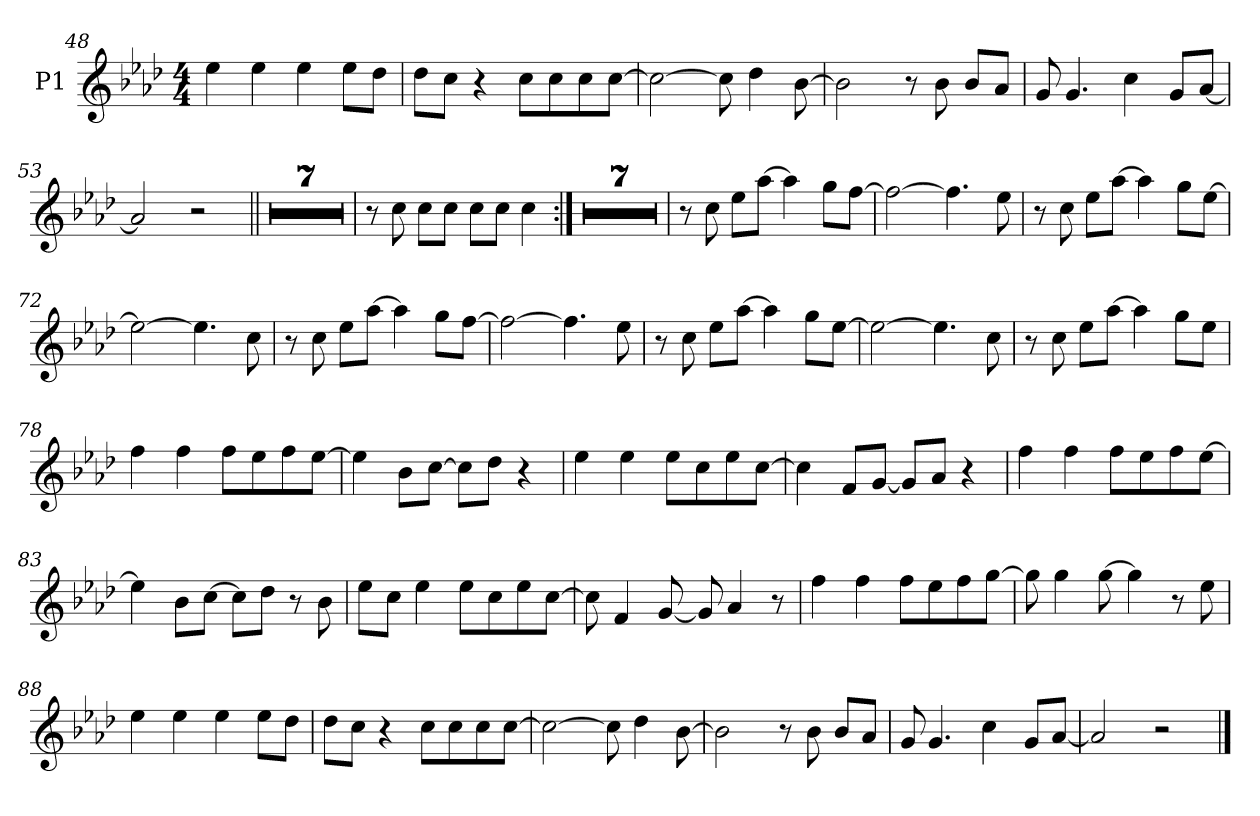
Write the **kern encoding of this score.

**kern
*part1
*staff1
*I"P1
*clefG2
*k[b-e-a-d-]
*f:
*M4/4
=48
4ee-\
4ee-\
4ee-\
8ee-\L
8dd-\J
!!LO:LB:g=z
=49
8dd-\L
8cc\J
4r
8cc\L
8cc\
8cc\
[>8cc\J
=50
2cc\_
8cc\]
4dd-\
[>8b-\
=51
2b-\]
8r
8b-\
8b-/L
8a-/J
=52
8g/
4.g/
4cc\
8g/L
[<8a-/J
=53
2a-/]
2r
=54||
1r
!!LO:PB:g=z
=55
1r
=56
1r
=57
1r
=58
1r
=59
1r
=60
1r
=61
8r
8cc\
8cc\L
8cc\J
8cc\L
8cc\J
4cc\
=62:|!
1r
=63
1r
!!LO:LB:g=z
=64
1r
=65
1r
=66
1r
=67
1r
=68
1r
=69
8r
8cc\
8ee-\L
[>8aa-\J
4aa-\]
8gg\L
[>8ff\J
=70
2ff\_
4.ff\]
8ee-\
!!LO:LB:g=z
=71
8r
8cc\
8ee-\L
[>8aa-\J
4aa-\]
8gg\L
[>8ee-\J
=72
2ee-\_
4.ee-\]
8cc\
=73
8r
8cc\
8ee-\L
[>8aa-\J
4aa-\]
8gg\L
[>8ff\J
=74
2ff\_
4.ff\]
8ee-\
=75
8r
8cc\
8ee-\L
[>8aa-\J
4aa-\]
8gg\L
[>8ee-\J
!!LO:LB:g=z
=76
2ee-\_
4.ee-\]
8cc\
=77
8r
8cc\
8ee-\L
[>8aa-\J
4aa-\]
8gg\L
8ee-\J
=78
4ff\
4ff\
8ff\L
8ee-\
8ff\
[>8ee-\J
=79
4ee-\]
8b-\L
[>8cc\J
8cc\L]
8dd-\J
4r
=80
4ee-\
4ee-\
8ee-\L
8cc\
8ee-\
[>8cc\J
!!LO:LB:g=z
=81
4cc\]
8f/L
[<8g/J
8g/L]
8a-/J
4r
=82
4ff\
4ff\
8ff\L
8ee-\
8ff\
[>8ee-\J
=83
4ee-\]
8b-\L
[>8cc\J
8cc\L]
8dd-\J
8r
8b-\
=84
8ee-\L
8cc\J
4ee-\
8ee-\L
8cc\
8ee-\
[>8cc\J
=85
8cc\]
4f/
[<8g/
8g/]
4a-/
8r
!!LO:LB:g=z
=86
4ff\
4ff\
8ff\L
8ee-\
8ff\
[>8gg\J
=87
8gg\]
4gg\
[>8gg\
4gg\]
8r
8ee-\
=88
4ee-\
4ee-\
4ee-\
8ee-\L
8dd-\J
=89
8dd-\L
8cc\J
4r
8cc\L
8cc\
8cc\
[>8cc\J
!!LO:LB:g=z
=90
2cc\_
8cc\]
4dd-\
[>8b-\
=91
2b-\]
8r
8b-\
8b-/L
8a-/J
=92
8g/
4.g/
4cc\
8g/L
[<8a-/J
=93
2a-/]
2r
==
*-
